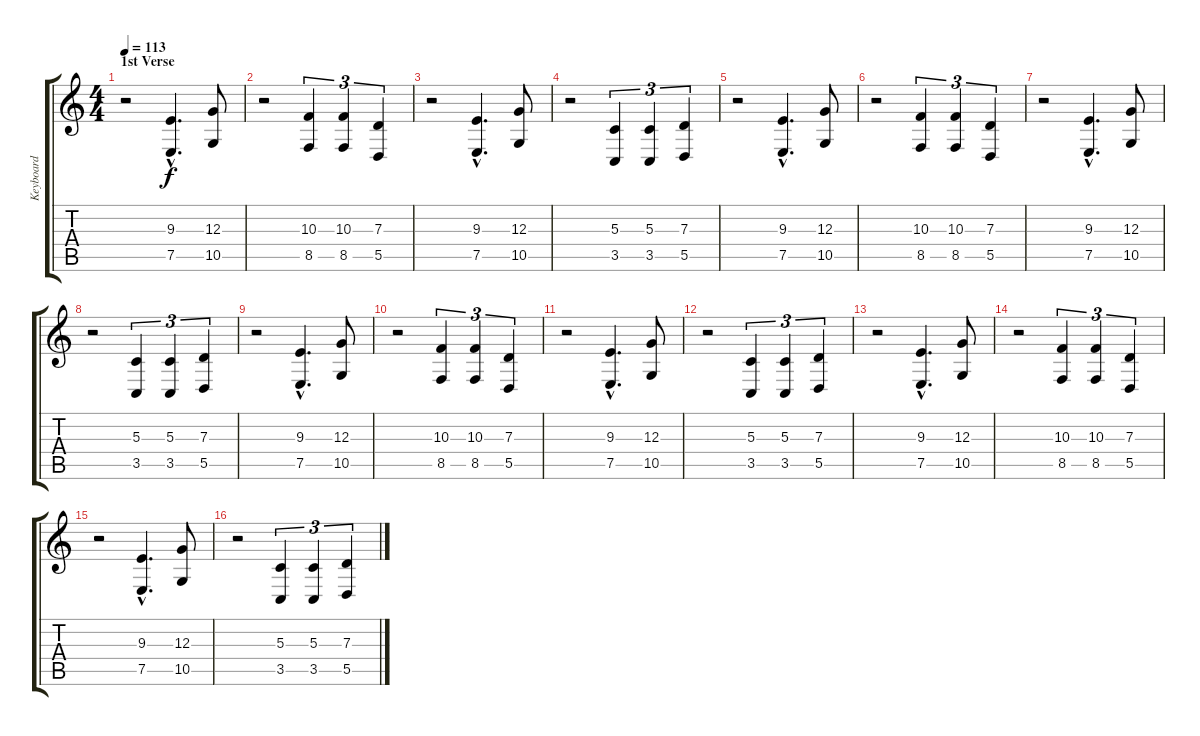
\track ("Keyboard" "Keyboard") {instrument choiraahs}
\staff {score tabs}
\tuning (E4 B3 G3 D3 A2 E2) {hide}
\ts (4 4)
\section ("" "1st Verse")
\tempo 113
\clef g2
\ks c
r.2{dy f} (9.3{hac} 7.5{hac}).4{d} (12.3 10.5).8 |
r.2 (10.3 8.5).4{tu (3 2)} (10.3 8.5).4{tu (3 2)} (7.3 5.5).4{tu (3 2)} |
r.2 (9.3{hac} 7.5{hac}).4{d} (12.3 10.5).8 |
r.2 (5.3 3.5).4{tu (3 2)} (5.3 3.5).4{tu (3 2)} (7.3 5.5).4{tu (3 2)} |
r.2 (9.3{hac} 7.5{hac}).4{d} (12.3 10.5).8 |
r.2 (10.3 8.5).4{tu (3 2)} (10.3 8.5).4{tu (3 2)} (7.3 5.5).4{tu (3 2)} |
r.2 (9.3{hac} 7.5{hac}).4{d} (12.3 10.5).8 |
r.2 (5.3 3.5).4{tu (3 2)} (5.3 3.5).4{tu (3 2)} (7.3 5.5).4{tu (3 2)} |
r.2 (9.3{hac} 7.5{hac}).4{d} (12.3 10.5).8 |
r.2 (10.3 8.5).4{tu (3 2)} (10.3 8.5).4{tu (3 2)} (7.3 5.5).4{tu (3 2)} |
r.2 (9.3{hac} 7.5{hac}).4{d} (12.3 10.5).8 |
r.2 (5.3 3.5).4{tu (3 2)} (5.3 3.5).4{tu (3 2)} (7.3 5.5).4{tu (3 2)} |
r.2 (9.3{hac} 7.5{hac}).4{d} (12.3 10.5).8 |
r.2 (10.3 8.5).4{tu (3 2)} (10.3 8.5).4{tu (3 2)} (7.3 5.5).4{tu (3 2)} |
r.2 (9.3{hac} 7.5{hac}).4{d} (12.3 10.5).8 |
r.2 (5.3 3.5).4{tu (3 2)} (5.3 3.5).4{tu (3 2)} (7.3 5.5).4{tu (3 2)}
